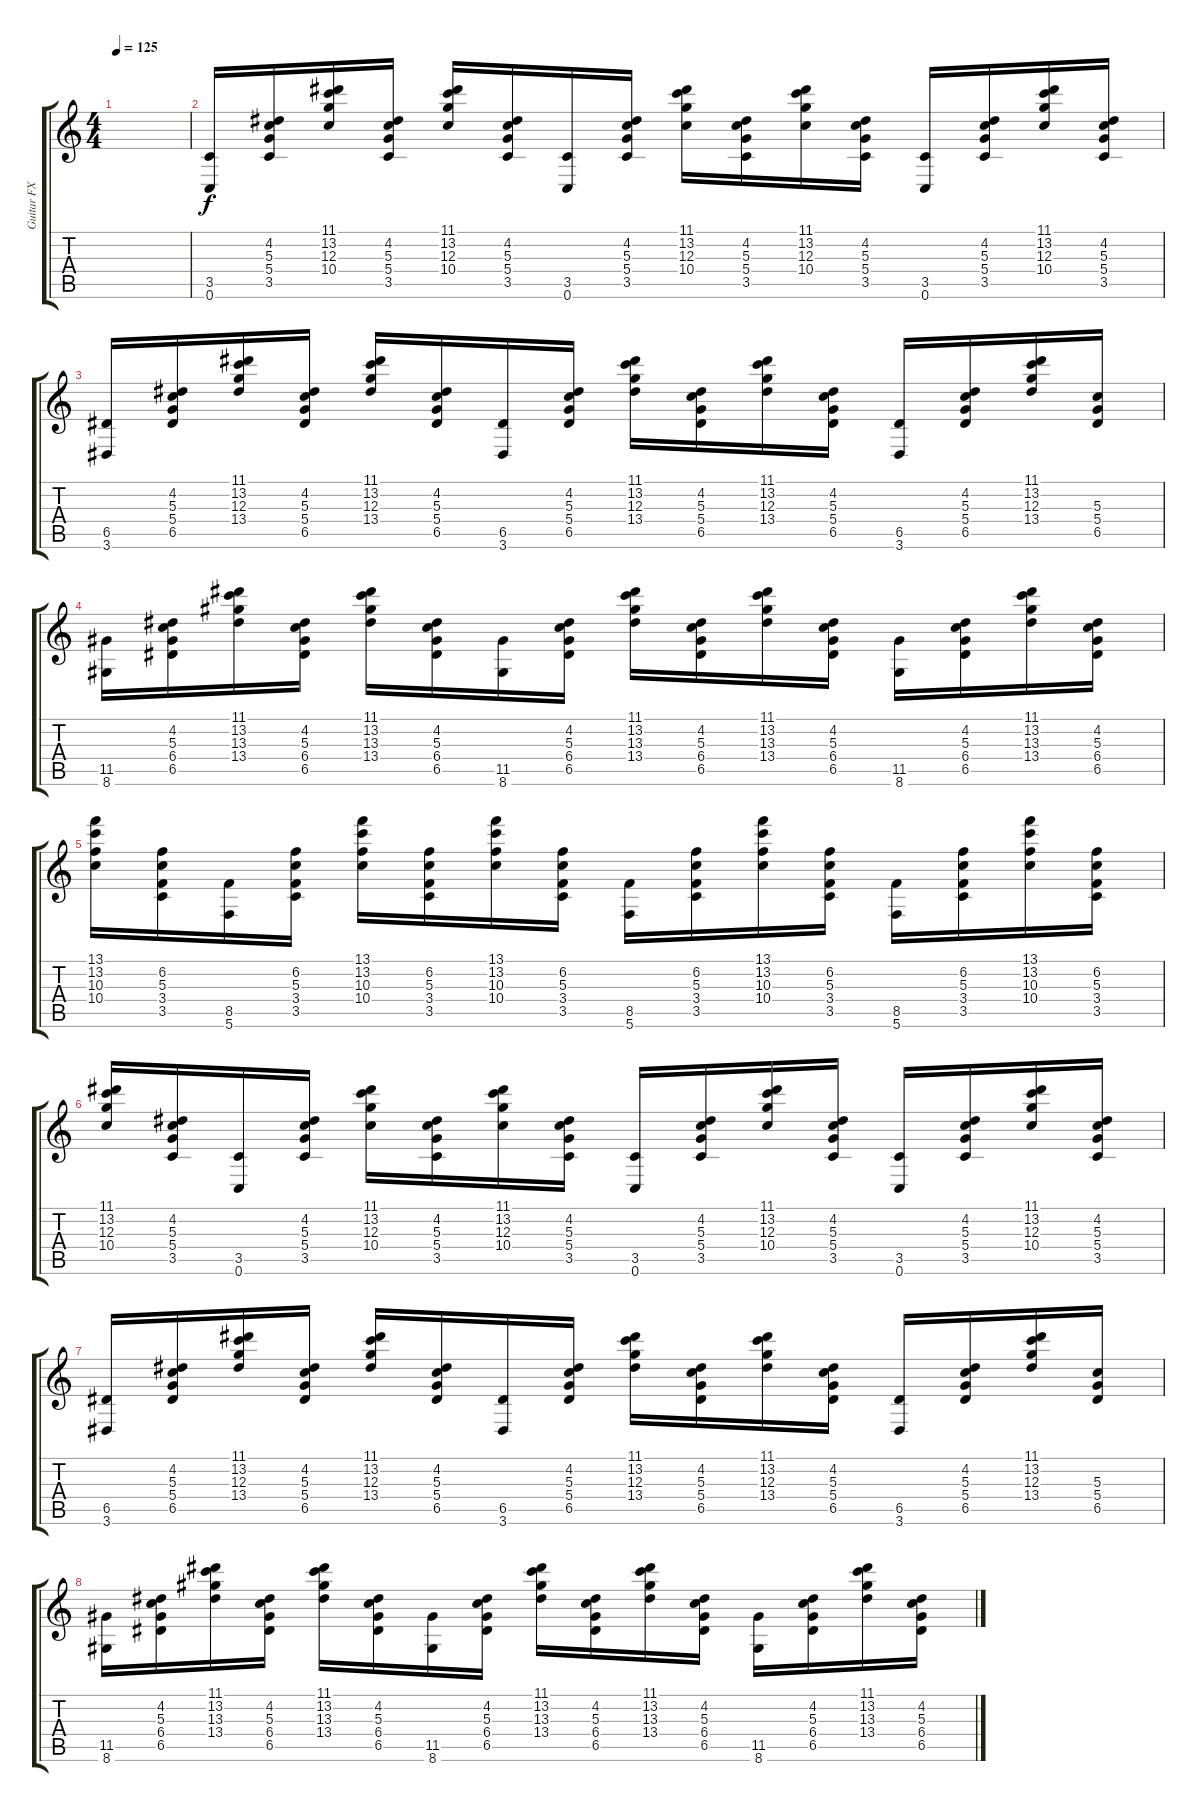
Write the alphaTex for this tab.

\track ("Guitar FX" "Guitar FX") {instrument distortionguitar}
\staff {score tabs}
\tuning (E4 B3 G3 D3 A2 C2) {hide}
\ts (4 4)
\tempo 125
\clef g2
\ks c
|
(3.5 0.6).16 (4.2 5.3 5.4 3.5).16 (11.1 13.2 12.3 10.4).16 (4.2 5.3 5.4 3.5).16 (11.1 13.2 12.3 10.4).16 (4.2 5.3 5.4 3.5).16 (3.5 0.6).16 (4.2 5.3 5.4 3.5).16 (11.1 13.2 12.3 10.4).16 (4.2 5.3 5.4 3.5).16 (11.1 13.2 12.3 10.4).16 (4.2 5.3 5.4 3.5).16 (3.5 0.6).16 (4.2 5.3 5.4 3.5).16 (11.1 13.2 12.3 10.4).16 (4.2 5.3 5.4 3.5).16 |
(6.5 3.6).16 (4.2 5.3 5.4 6.5).16 (11.1 13.2 12.3 13.4).16 (4.2 5.3 5.4 6.5).16 (11.1 13.2 12.3 13.4).16 (4.2 5.3 5.4 6.5).16 (6.5 3.6).16 (4.2 5.3 5.4 6.5).16 (11.1 13.2 12.3 13.4).16 (4.2 5.3 5.4 6.5).16 (11.1 13.2 12.3 13.4).16 (4.2 5.3 5.4 6.5).16 (6.5 3.6).16 (4.2 5.3 5.4 6.5).16 (11.1 13.2 12.3 13.4).16 (5.3 5.4 6.5).16 |
(11.5 8.6).16 (4.2 5.3 6.4 6.5).16 (11.1 13.2 13.3 13.4).16 (4.2 5.3 6.4 6.5).16 (11.1 13.2 13.3 13.4).16 (4.2 5.3 6.4 6.5).16 (11.5 8.6).16 (4.2 5.3 6.4 6.5).16 (11.1 13.2 13.3 13.4).16 (4.2 5.3 6.4 6.5).16 (11.1 13.2 13.3 13.4).16 (4.2 5.3 6.4 6.5).16 (11.5 8.6).16 (4.2 5.3 6.4 6.5).16 (11.1 13.2 13.3 13.4).16 (4.2 5.3 6.4 6.5).16 |
(13.1 13.2 10.3 10.4).16 (6.2 5.3 3.4 3.5).16 (8.5 5.6).16 (6.2 5.3 3.4 3.5).16 (13.1 13.2 10.3 10.4).16 (6.2 5.3 3.4 3.5).16 (13.1 13.2 10.3 10.4).16 (6.2 5.3 3.4 3.5).16 (8.5 5.6).16 (6.2 5.3 3.4 3.5).16 (13.1 13.2 10.3 10.4).16 (6.2 5.3 3.4 3.5).16 (8.5 5.6).16 (6.2 5.3 3.4 3.5).16 (13.1 13.2 10.3 10.4).16 (6.2 5.3 3.4 3.5).16 |
(11.1 13.2 12.3 10.4).16 (4.2 5.3 5.4 3.5).16 (3.5 0.6).16 (4.2 5.3 5.4 3.5).16 (11.1 13.2 12.3 10.4).16 (4.2 5.3 5.4 3.5).16 (11.1 13.2 12.3 10.4).16 (4.2 5.3 5.4 3.5).16 (3.5 0.6).16 (4.2 5.3 5.4 3.5).16 (11.1 13.2 12.3 10.4).16 (4.2 5.3 5.4 3.5).16 (3.5 0.6).16 (4.2 5.3 5.4 3.5).16 (11.1 13.2 12.3 10.4).16 (4.2 5.3 5.4 3.5).16 |
(6.5 3.6).16 (4.2 5.3 5.4 6.5).16 (11.1 13.2 12.3 13.4).16 (4.2 5.3 5.4 6.5).16 (11.1 13.2 12.3 13.4).16 (4.2 5.3 5.4 6.5).16 (6.5 3.6).16 (4.2 5.3 5.4 6.5).16 (11.1 13.2 12.3 13.4).16 (4.2 5.3 5.4 6.5).16 (11.1 13.2 12.3 13.4).16 (4.2 5.3 5.4 6.5).16 (6.5 3.6).16 (4.2 5.3 5.4 6.5).16 (11.1 13.2 12.3 13.4).16 (5.3 5.4 6.5).16 |
(11.5 8.6).16 (4.2 5.3 6.4 6.5).16 (11.1 13.2 13.3 13.4).16 (4.2 5.3 6.4 6.5).16 (11.1 13.2 13.3 13.4).16 (4.2 5.3 6.4 6.5).16 (11.5 8.6).16 (4.2 5.3 6.4 6.5).16 (11.1 13.2 13.3 13.4).16 (4.2 5.3 6.4 6.5).16 (11.1 13.2 13.3 13.4).16 (4.2 5.3 6.4 6.5).16 (11.5 8.6).16 (4.2 5.3 6.4 6.5).16 (11.1 13.2 13.3 13.4).16 (4.2 5.3 6.4 6.5).16
